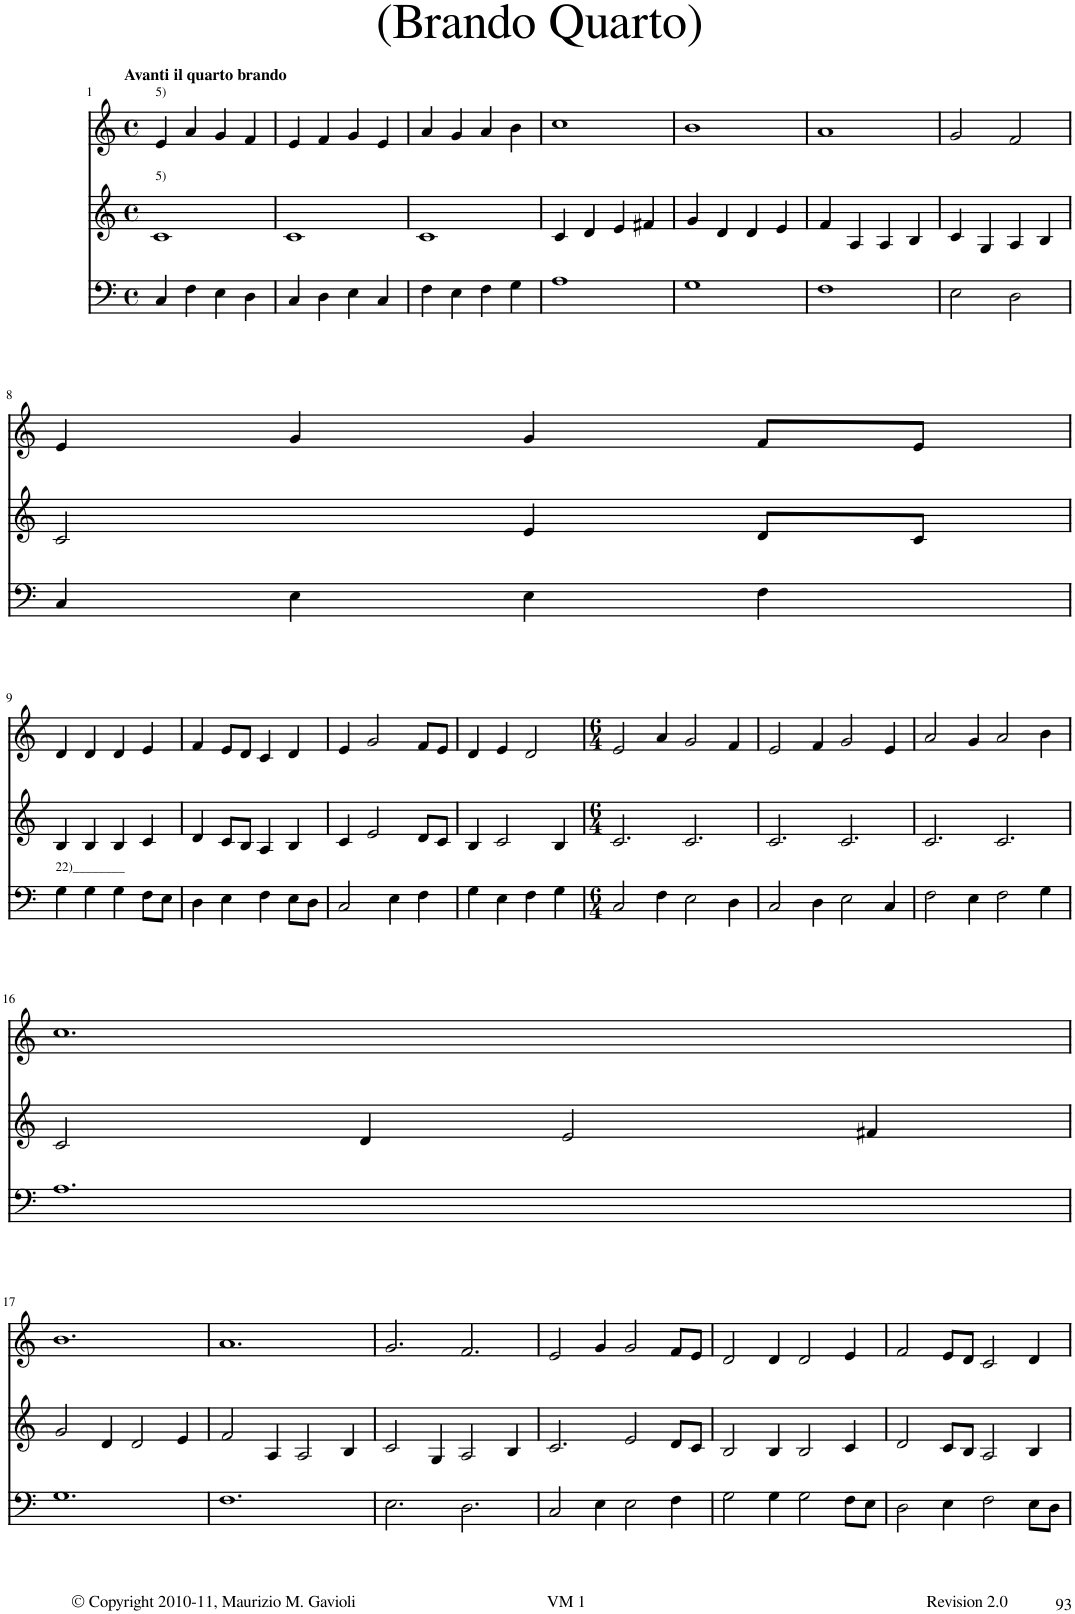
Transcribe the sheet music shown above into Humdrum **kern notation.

**kern	**kern	**kern
*part3	*part2	*part1
*staff3	*staff2	*staff1
*I"Violoncello	*I"Violin	*I"Violin
*I'Vc	*I'Vln	*I'Vln
!!LO:PB:g=z
*clefF4	*clefG2	*clefG2
*k[]	*k[]	*k[]
*M4/4	*M4/4	*M4/4
*met(c)	*met(c)	*met(c)
=1	=1	=1
!	!	!LO:TX:a:B:t=Avanti il quarto brando
!	!	!LO:TX:a:t=5)
!	!LO:TX:a:t=5)	!
4C/	1c	4e/
4F\	.	4a/
4E\	.	4g/
4D\	.	4f/
=2	=2	=2
4C/	1c	4e/
4D\	.	4f/
4E\	.	4g/
4C/	.	4e/
=3	=3	=3
4F\	1c	4a/
4E\	.	4g/
4F\	.	4a/
4G\	.	4b\
=4	=4	=4
1A	4c/	1cc
.	4d/	.
.	4e/	.
.	4f#X/	.
=5	=5	=5
1G	4g/	1b
.	4d/	.
.	4d/	.
.	4e/	.
=6	=6	=6
1F	4f/	1a
.	4A/	.
.	4A/	.
.	4B/	.
=7	=7	=7
2E\	4c/	2g/
.	4G/	.
2D\	4A/	2f/
.	4B/	.
!!LO:LB:g=z
=8	=8	=8
4C/	2c/	4e/
4E\	.	4g/
4E\	4e/	4g/
4F\	8d/L	8f/L
.	8c/J	8e/J
!!LO:LB:g=z
=9	=9	=9
!LO:TX:a:t=22)________	!	!
4G\	4B/	4d/
4G\	4B/	4d/
4G\	4B/	4d/
8F\L	4c/	4e/
8E\J	.	.
=10	=10	=10
4D\	4d/	4f/
4E\	8c/L	8e/L
.	8B/J	8d/J
4F\	4A/	4c/
8E\L	4B/	4d/
8D\J	.	.
=11	=11	=11
2C/	4c/	4e/
.	2e/	2g/
4E\	.	.
4F\	8d/L	8f/L
.	8c/J	8e/J
=12	=12	=12
4G\	4B/	4d/
4E\	2c/	4e/
4F\	.	2d/
4G\	4B/	.
=13	=13	=13
*M6/4	*M6/4	*M6/4
2C/	2.c/	2e/
4F\	.	4a/
2E\	2.c/	2g/
4D\	.	4f/
=14	=14	=14
2C/	2.c/	2e/
4D\	.	4f/
2E\	2.c/	2g/
4C/	.	4e/
=15	=15	=15
2F\	2.c/	2a/
4E\	.	4g/
2F\	2.c/	2a/
4G\	.	4b\
!!LO:LB:g=z
=16	=16	=16
1.A	2c/	1.cc
.	4d/	.
.	2e/	.
.	4f#X/	.
!!LO:LB:g=z
=17	=17	=17
1.G	2g/	1.b
.	4d/	.
.	2d/	.
.	4e/	.
=18	=18	=18
1.F	2f/	1.a
.	4A/	.
.	2A/	.
.	4B/	.
=19	=19	=19
2.E\	2c/	2.g/
.	4G/	.
2.D\	2A/	2.f/
.	4B/	.
=20	=20	=20
2C/	2.c/	2e/
4E\	.	4g/
2E\	2e/	2g/
4F\	8d/L	8f/L
.	8c/J	8e/J
=21	=21	=21
2G\	2B/	2d/
4G\	4B/	4d/
2G\	2B/	2d/
8F\L	4c/	4e/
8E\J	.	.
=22	=22	=22
2D\	2d/	2f/
4E\	8c/L	8e/L
.	8B/J	8d/J
2F\	2A/	2c/
8E\L	4B/	4d/
8D\J	.	.
=	=	=
*-	*-	*-
